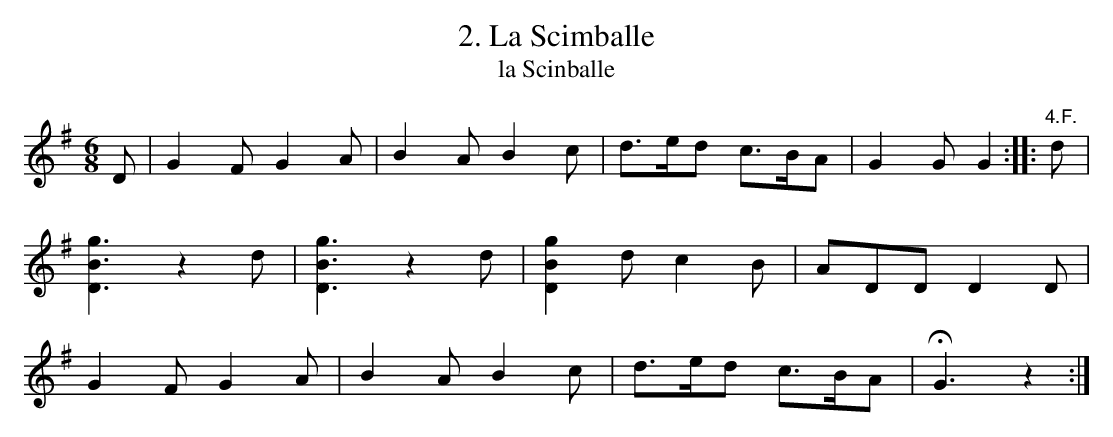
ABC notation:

X:1
T: 2. La Scimballe
T: la Scinballe
M: 6/8
L: 1/8
K: G
D |\
G2F G2A | B2A B2c | d>ed c>BA | G2G G2 :: "4.F." d |
[g3B3D3] z2d | [g3B3D3] z2d | [g2B2D2]d c2B | ADD D2D |
G2F G2A | B2A B2c | d>ed c>BA | HG3 z2 :|
